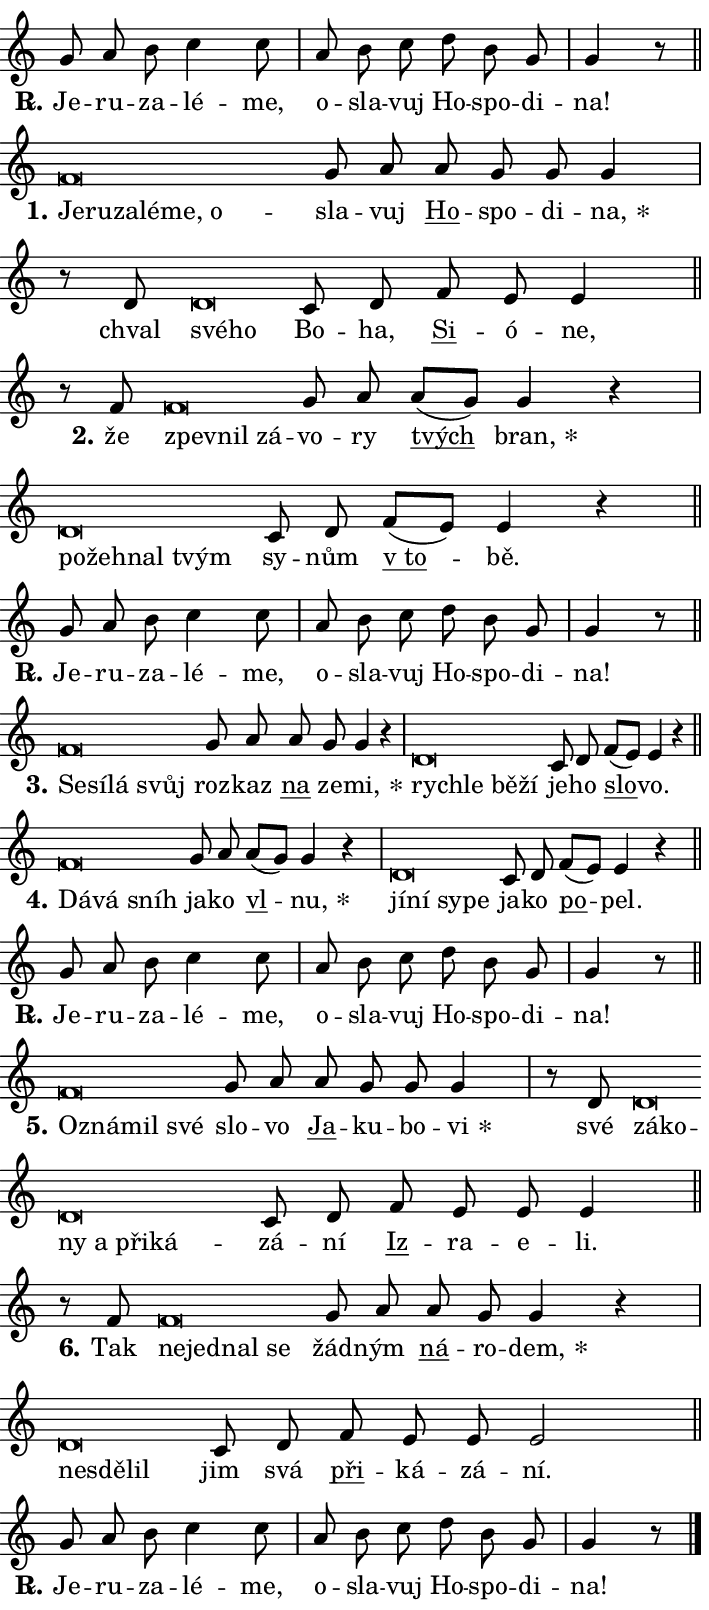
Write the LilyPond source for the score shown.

\version "2.24.0"
\header { tagline = "" }
\paper {
  indent = 0\cm
  top-margin = 0\cm
  right-margin = 0.13\cm % to fit lyric hyphens
  bottom-margin = 0\cm
  left-margin = 0\cm
  paper-width = 12\cm
  page-breaking = #ly:one-page-breaking
  system-system-spacing.basic-distance = #11
  score-system-spacing.basic-distance = #11
  ragged-last = ##f
}


%% Author: Thomas Morley
%% https://lists.gnu.org/archive/html/lilypond-user/2020-05/msg00002.html
#(define (line-position grob)
"Returns position of @var[grob} in current system:
   @code{'start}, if at first time-step
   @code{'end}, if at last time-step
   @code{'middle} otherwise
"
  (let* ((col (ly:item-get-column grob))
         (ln (ly:grob-object col 'left-neighbor))
         (rn (ly:grob-object col 'right-neighbor))
         (col-to-check-left (if (ly:grob? ln) ln col))
         (col-to-check-right (if (ly:grob? rn) rn col))
         (break-dir-left
           (and
             (ly:grob-property col-to-check-left 'non-musical #f)
             (ly:item-break-dir col-to-check-left)))
         (break-dir-right
           (and
             (ly:grob-property col-to-check-right 'non-musical #f)
             (ly:item-break-dir col-to-check-right))))
        (cond ((eqv? 1 break-dir-left) 'start)
              ((eqv? -1 break-dir-right) 'end)
              (else 'middle))))

#(define (tranparent-at-line-position vctor)
  (lambda (grob)
  "Relying on @code{line-position} select the relevant enry from @var{vctor}.
Used to determine transparency,"
    (case (line-position grob)
      ((end) (not (vector-ref vctor 0)))
      ((middle) (not (vector-ref vctor 1)))
      ((start) (not (vector-ref vctor 2))))))

noteHeadBreakVisibility =
#(define-music-function (break-visibility)(vector?)
"Makes @code{NoteHead}s transparent relying on @var{break-visibility}"
#{
  \override NoteHead.transparent =
    #(tranparent-at-line-position break-visibility)
#})

#(define delete-ledgers-for-transparent-note-heads
  (lambda (grob)
    "Reads whether a @code{NoteHead} is transparent.
If so this @code{NoteHead} is removed from @code{'note-heads} from
@var{grob}, which is supposed to be @code{LedgerLineSpanner}.
As a result ledgers are not printed for this @code{NoteHead}"
    (let* ((nhds-array (ly:grob-object grob 'note-heads))
           (nhds-list
             (if (ly:grob-array? nhds-array)
                 (ly:grob-array->list nhds-array)
                 '()))
           ;; Relies on the transparent-property being done before
           ;; Staff.LedgerLineSpanner.after-line-breaking is executed.
           ;; This is fragile ...
           (to-keep
             (remove
               (lambda (nhd)
                 (ly:grob-property nhd 'transparent #f))
               nhds-list)))
      ;; TODO find a better method to iterate over grob-arrays, similiar
      ;; to filter/remove etc for lists
      ;; For now rebuilt from scratch
      (set! (ly:grob-object grob 'note-heads)  '())
      (for-each
        (lambda (nhd)
          (ly:pointer-group-interface::add-grob grob 'note-heads nhd))
        to-keep))))

squashNotes = {
  \override NoteHead.X-extent = #'(-0.2 . 0.2)
  \override NoteHead.Y-extent = #'(-0.75 . 0)
  \override NoteHead.stencil =
    #(lambda (grob)
       (let ((pos (ly:grob-property grob 'staff-position)))
         (begin
           (if (< pos -7) (display "ERROR: Lower brevis then expected\n") (display ""))
           (if (<= pos -6) ly:text-interface::print ly:note-head::print))))
}
unSquashNotes = {
  \revert NoteHead.X-extent
  \revert NoteHead.Y-extent
  \revert NoteHead.stencil
}

hideNotes = \noteHeadBreakVisibility #begin-of-line-visible
unHideNotes = \noteHeadBreakVisibility #all-visible

% work-around for resetting accidentals
% https://lilypond.org/doc/v2.23/Documentation/notation/displaying-rhythms#unmetered-music
cadenzaMeasure = {
  \cadenzaOff
  \partial 1024 s1024
  \cadenzaOn
}

#(define-markup-command (accent layout props text) (markup?)
  "Underline accented syllable"
  (interpret-markup layout props
    #{\markup \override #'(offset . 4.3) \underline { #text }#}))

responsum = \markup \concat {
  "R" \hspace #-1.05 \path #0.1 #'((moveto 0 0.07) (lineto 0.9 0.8)) \hspace #0.05 "."
}

spaceSize = #0.6828661417322834 % exact space size for TeX Gyre Schola

\layout {
  \context {
    \Staff
    \remove "Time_signature_engraver"
    \override LedgerLineSpanner.after-line-breaking = #delete-ledgers-for-transparent-note-heads
  }
  \context {
    \Lyrics {
      \override LyricSpace.minimum-distance = \spaceSize
      \override LyricText.font-name = #"TeX Gyre Schola"
      \override LyricText.font-size = 1
      \override StanzaNumber.font-name = #"TeX Gyre Schola Bold"
      \override StanzaNumber.font-size = 1
    }
  }
  \context {
    \Score 
    \override NoteHead.text =
      #(lambda (grob) 
        (let ((pos (ly:grob-property grob 'staff-position)))
          #{\markup {
            \combine
              \halign #-0.55 \raise #(if (= pos -6) 0 0.5) \override #'(thickness . 2) \draw-line #'(3.2 . 0)
              \musicglyph "noteheads.sM1"
          }#}))
  }
}

% magnetic-lyrics.ily
%
%   written by
%     Jean Abou Samra <jean@abou-samra.fr>
%     Werner Lemberg <wl@gnu.org>
%
%   adapted by
%     Jiri Hon <jiri.hon@gmail.com>
%
% Version 2022-Apr-15

% https://www.mail-archive.com/lilypond-user@gnu.org/msg149350.html

#(define (Left_hyphen_pointer_engraver context)
   "Collect syllable-hyphen-syllable occurrences in lyrics and store
them in properties.  This engraver only looks to the left.  For
example, if the lyrics input is @code{foo -- bar}, it does the
following.

@itemize @bullet
@item
Set the @code{text} property of the @code{LyricHyphen} grob between
@q{foo} and @q{bar} to @code{foo}.

@item
Set the @code{left-hyphen} property of the @code{LyricText} grob with
text @q{foo} to the @code{LyricHyphen} grob between @q{foo} and
@q{bar}.
@end itemize

Use this auxiliary engraver in combination with the
@code{lyric-@/text::@/apply-@/magnetic-@/offset!} hook."
   (let ((hyphen #f)
         (text #f))
     (make-engraver
      (acknowledgers
       ((lyric-syllable-interface engraver grob source-engraver)
        (set! text grob)))
      (end-acknowledgers
       ((lyric-hyphen-interface engraver grob source-engraver)
        ;(when (not (grob::has-interface grob 'lyric-space-interface))
          (set! hyphen grob)));)
      ((stop-translation-timestep engraver)
       (when (and text hyphen)
         (ly:grob-set-object! text 'left-hyphen hyphen))
       (set! text #f)
       (set! hyphen #f)))))

#(define (lyric-text::apply-magnetic-offset! grob)
   "If the space between two syllables is less than the value in
property @code{LyricText@/.details@/.squash-threshold}, move the right
syllable to the left so that it gets concatenated with the left
syllable.

Use this function as a hook for
@code{LyricText@/.after-@/line-@/breaking} if the
@code{Left_@/hyphen_@/pointer_@/engraver} is active."
   (let ((hyphen (ly:grob-object grob 'left-hyphen #f)))
     (when hyphen
       (let ((left-text (ly:spanner-bound hyphen LEFT)))
         (when (grob::has-interface left-text 'lyric-syllable-interface)
           (let* ((common (ly:grob-common-refpoint grob left-text X))
                  (this-x-ext (ly:grob-extent grob common X))
                  (left-x-ext
                   (begin
                     ;; Trigger magnetism for left-text.
                     (ly:grob-property left-text 'after-line-breaking)
                     (ly:grob-extent left-text common X)))
                  ;; `delta` is the gap width between two syllables.
                  (delta (- (interval-start this-x-ext)
                            (interval-end left-x-ext)))
                  (details (ly:grob-property grob 'details))
                  (threshold (assoc-get 'squash-threshold details 0.2)))
             (when (< delta threshold)
               (let* (;; We have to manipulate the input text so that
                      ;; ligatures crossing syllable boundaries are not
                      ;; disabled.  For languages based on the Latin
                      ;; script this is essentially a beautification.
                      ;; However, for non-Western scripts it can be a
                      ;; necessity.
                      (lt (ly:grob-property left-text 'text))
                      (rt (ly:grob-property grob 'text))
                      (is-space (grob::has-interface hyphen 'lyric-space-interface))
                      (space (if is-space " " ""))
                      (extra-delta (if is-space spaceSize 0))
                      ;; Append new syllable.
                      (ltrt-space (if (and (string? lt) (string? rt))
                                (string-append lt space rt)
                                (make-concat-markup (list lt space rt))))
                      ;; Right-align `ltrt` to the right side.
                      (ltrt-space-markup (grob-interpret-markup
                               grob
                               (make-translate-markup
                                (cons (interval-length this-x-ext) 0)
                                (make-right-align-markup ltrt-space)))))
                 (begin
                   ;; Don't print `left-text`.
                   (ly:grob-set-property! left-text 'stencil #f)
                   ;; Set text and stencil (which holds all collected
                   ;; syllables so far) and shift it to the left.
                   (ly:grob-set-property! grob 'text ltrt-space)
                   (ly:grob-set-property! grob 'stencil ltrt-space-markup)
                   (ly:grob-translate-axis! grob (- (- delta extra-delta)) X))))))))))


#(define (lyric-hyphen::displace-bounds-first grob)
   ;; Make very sure this callback isn't triggered too early.
   (let ((left (ly:spanner-bound grob LEFT))
         (right (ly:spanner-bound grob RIGHT)))
     (ly:grob-property left 'after-line-breaking)
     (ly:grob-property right 'after-line-breaking)
     (ly:lyric-hyphen::print grob)))

squashThreshold = #0.4

\layout {
  \context {
    \Lyrics
    \consists #Left_hyphen_pointer_engraver
    \override LyricText.after-line-breaking =
      #lyric-text::apply-magnetic-offset!
    \override LyricHyphen.stencil = #lyric-hyphen::displace-bounds-first
    \override LyricText.details.squash-threshold = \squashThreshold
    \override LyricHyphen.minimum-distance = 0
    \override LyricHyphen.minimum-length = \squashThreshold
  }
}

squashText = \override LyricText.details.squash-threshold = 9999
unSquashText = \override LyricText.details.squash-threshold = \squashThreshold

leftText = \override LyricText.self-alignment-X = #LEFT
unLeftText = \revert LyricText.self-alignment-X

starOffset = #(lambda (grob) 
                (let ((x_offset (ly:self-alignment-interface::aligned-on-x-parent grob)))
                  (if (= x_offset 0) 0 (+ x_offset 1.2))))

star = #(define-music-function (syllable)(string?)
"Append star separator at the end of a syllable"
#{
  \once \override LyricText.X-offset = #starOffset
  \lyricmode { \markup {
    #syllable
    \override #'((font-name . "TeX Gyre Schola Bold")) \hspace #0.2 \lower #0.65 \larger "*"
  } }
#})

starAccent = #(define-music-function (syllable)(string?)
"Append star separator at the end of a syllable and make accent"
#{
  \once \override LyricText.X-offset = #starOffset
  \lyricmode { \markup {
    \accent #syllable
    \override #'((font-name . "TeX Gyre Schola Bold")) \hspace #0.2 \lower #0.65 \larger "*"
  } }
#})

breath = #(define-music-function (syllable)(string?)
"Append breathing indicator at the end of a syllable"
#{
  \lyricmode { \markup { #syllable "+" } }
#})

optionalBreath = #(define-music-function (syllable)(string?)
"Append optional breathing indicator at the end of a syllable"
#{
  \lyricmode { \markup { #syllable "(+)" } }
#})


\score {
    <<
        \new Voice = "melody" { \cadenzaOn \key c \major \relative { g'8 a b c4 c8 \cadenzaMeasure \bar "|" a b c \bar "" d b g \cadenzaMeasure \bar "|" g4 r8 \cadenzaMeasure \bar "||" \break } }
        \new Lyrics \lyricsto "melody" { \lyricmode { \set stanza = \responsum
Je -- ru -- za -- lé -- me, o -- sla -- vuj Ho -- spo -- di -- na! } }
    >>
    \layout {}
}

\score {
    <<
        \new Voice = "melody" { \cadenzaOn \key c \major \relative { \squashNotes f'\breve*1/16 \hideNotes \breve*1/16 \bar "" \breve*1/16 \bar "" \breve*1/16 \bar "" \breve*1/16 \breve*1/16 \bar "" \unHideNotes \unSquashNotes g8 a \bar "" a g g g4 \cadenzaMeasure \bar "|" r8 d \squashNotes d\breve*1/16 \hideNotes \breve*1/16 \bar "" \unHideNotes \unSquashNotes c8 d \bar "" f e e4 \cadenzaMeasure \bar "||" \break } }
        \new Lyrics \lyricsto "melody" { \lyricmode { \set stanza = "1."
\leftText Je -- \squashText ru -- za -- lé -- me, o -- \unLeftText \unSquashText sla -- vuj \markup \accent Ho -- spo -- di -- \star na, chval \leftText své -- \squashText ho \unLeftText \unSquashText Bo -- ha, \markup \accent Si -- ó -- ne, } }
    >>
    \layout {}
}

\score {
    <<
        \new Voice = "melody" { \cadenzaOn \key c \major \relative { r8 f' \squashNotes f\breve*1/16 \hideNotes \breve*1/16 \breve*1/16 \bar "" \unHideNotes \unSquashNotes g8 a \bar "" a[( g)] g4 r \cadenzaMeasure \bar "|" \squashNotes d\breve*1/16 \hideNotes \breve*1/16 \bar "" \breve*1/16 \breve*1/16 \bar "" \unHideNotes \unSquashNotes c8 d \bar "" f[( e)] e4 r \cadenzaMeasure \bar "||" \break } }
        \new Lyrics \lyricsto "melody" { \lyricmode { \set stanza = "2."
že \leftText zpev -- \squashText nil zá -- \unLeftText \unSquashText vo -- ry \markup \accent tvých \star bran, \leftText po -- \squashText žeh -- nal tvým \unLeftText \unSquashText sy -- nům \markup \accent "v to" -- bě. } }
    >>
    \layout {}
}

\score {
    <<
        \new Voice = "melody" { \cadenzaOn \key c \major \relative { g'8 a b c4 c8 \cadenzaMeasure \bar "|" a b c \bar "" d b g \cadenzaMeasure \bar "|" g4 r8 \cadenzaMeasure \bar "||" \break } }
        \new Lyrics \lyricsto "melody" { \lyricmode { \set stanza = \responsum
Je -- ru -- za -- lé -- me, o -- sla -- vuj Ho -- spo -- di -- na! } }
    >>
    \layout {}
}

\score {
    <<
        \new Voice = "melody" { \cadenzaOn \key c \major \relative { \squashNotes f'\breve*1/16 \hideNotes \breve*1/16 \bar "" \breve*1/16 \breve*1/16 \bar "" \unHideNotes \unSquashNotes g8 a \bar "" a g g4 r \cadenzaMeasure \bar "|" \squashNotes d\breve*1/16 \hideNotes \breve*1/16 \bar "" \breve*1/16 \breve*1/16 \bar "" \unHideNotes \unSquashNotes c8 d \bar "" f[( e)] e4 r \cadenzaMeasure \bar "||" \break } }
        \new Lyrics \lyricsto "melody" { \lyricmode { \set stanza = "3."
\leftText Se -- \squashText sí -- lá svůj \unLeftText \unSquashText roz -- kaz \markup \accent na ze -- \star mi, \leftText rych -- \squashText le bě -- ží \unLeftText \unSquashText je -- ho \markup \accent slo -- vo. } }
    >>
    \layout {}
}

\score {
    <<
        \new Voice = "melody" { \cadenzaOn \key c \major \relative { \squashNotes f'\breve*1/16 \hideNotes \breve*1/16 \breve*1/16 \bar "" \unHideNotes \unSquashNotes g8 a \bar "" a[( g)] g4 r \cadenzaMeasure \bar "|" \squashNotes d\breve*1/16 \hideNotes \breve*1/16 \bar "" \breve*1/16 \breve*1/16 \bar "" \unHideNotes \unSquashNotes c8 d \bar "" f[( e)] e4 r \cadenzaMeasure \bar "||" \break } }
        \new Lyrics \lyricsto "melody" { \lyricmode { \set stanza = "4."
\leftText Dá -- \squashText vá sníh \unLeftText \unSquashText ja -- ko \markup \accent vl -- \star nu, \leftText jí -- \squashText ní sy -- pe \unLeftText \unSquashText ja -- ko \markup \accent po -- pel. } }
    >>
    \layout {}
}

\score {
    <<
        \new Voice = "melody" { \cadenzaOn \key c \major \relative { g'8 a b c4 c8 \cadenzaMeasure \bar "|" a b c \bar "" d b g \cadenzaMeasure \bar "|" g4 r8 \cadenzaMeasure \bar "||" \break } }
        \new Lyrics \lyricsto "melody" { \lyricmode { \set stanza = \responsum
Je -- ru -- za -- lé -- me, o -- sla -- vuj Ho -- spo -- di -- na! } }
    >>
    \layout {}
}

\score {
    <<
        \new Voice = "melody" { \cadenzaOn \key c \major \relative { \squashNotes f'\breve*1/16 \hideNotes \breve*1/16 \bar "" \breve*1/16 \breve*1/16 \bar "" \unHideNotes \unSquashNotes g8 a \bar "" a g g g4 \cadenzaMeasure \bar "|" r8 d \squashNotes d\breve*1/16 \hideNotes \breve*1/16 \bar "" \breve*1/16 \bar "" \breve*1/16 \bar "" \breve*1/16 \breve*1/16 \bar "" \unHideNotes \unSquashNotes c8 d \bar "" f e e e4 \cadenzaMeasure \bar "||" \break } }
        \new Lyrics \lyricsto "melody" { \lyricmode { \set stanza = "5."
\leftText Oz -- \squashText ná -- mil své \unLeftText \unSquashText slo -- vo \markup \accent Ja -- ku -- bo -- \star vi své \leftText zá -- \squashText ko -- ny a při -- ká -- \unLeftText \unSquashText zá -- ní \markup \accent Iz -- ra -- e -- li. } }
    >>
    \layout {}
}

\score {
    <<
        \new Voice = "melody" { \cadenzaOn \key c \major \relative { r8 f' \squashNotes f\breve*1/16 \hideNotes \breve*1/16 \bar "" \breve*1/16 \breve*1/16 \bar "" \unHideNotes \unSquashNotes g8 a \bar "" a g g4 r \cadenzaMeasure \bar "|" \squashNotes d\breve*1/16 \hideNotes \breve*1/16 \breve*1/16 \bar "" \unHideNotes \unSquashNotes c8 d \bar "" f e e e2 \cadenzaMeasure \bar "||" \break } }
        \new Lyrics \lyricsto "melody" { \lyricmode { \set stanza = "6."
Tak \leftText ne -- \squashText jed -- nal se \unLeftText \unSquashText žád -- ným \markup \accent ná -- ro -- \star dem, \leftText ne -- \squashText sdě -- lil \unLeftText \unSquashText jim svá \markup \accent při -- ká -- zá -- ní. } }
    >>
    \layout {}
}

\score {
    <<
        \new Voice = "melody" { \cadenzaOn \key c \major \relative { g'8 a b c4 c8 \cadenzaMeasure \bar "|" a b c \bar "" d b g \cadenzaMeasure \bar "|" g4 r8 \cadenzaMeasure \bar "||" \break } \bar "|." }
        \new Lyrics \lyricsto "melody" { \lyricmode { \set stanza = \responsum
Je -- ru -- za -- lé -- me, o -- sla -- vuj Ho -- spo -- di -- na! } }
    >>
    \layout {}
}
